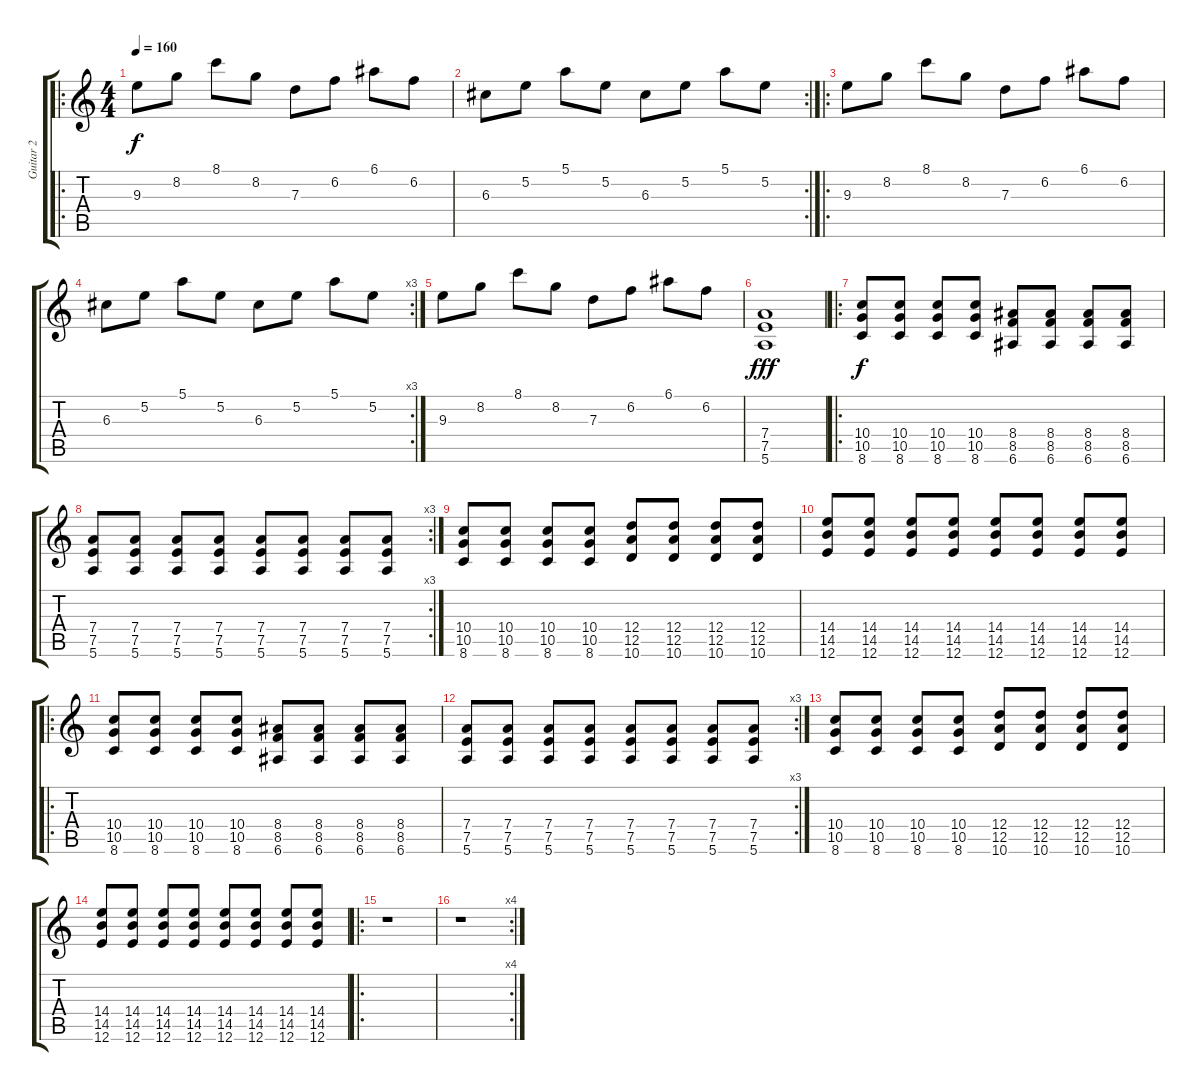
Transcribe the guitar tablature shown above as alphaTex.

\track ("Guitar 2" "Guitar 2") {instrument overdrivenguitar}
\staff {score tabs}
\tuning (E4 B3 G3 D3 A2 E2) {hide}
\ro
\ts (4 4)
\tempo 160
\clef g2
\ks c
9.3.8{dy f instrument overdrivenguitar} 8.2.8 8.1.8 8.2.8 7.3.8 6.2.8 6.1.8 6.2.8 |
\rc 2
6.3.8 5.2.8 5.1.8 5.2.8 6.3.8 5.2.8 5.1.8 5.2.8 |
\ro
9.3.8 8.2.8 8.1.8 8.2.8 7.3.8 6.2.8 6.1.8 6.2.8 |
\rc 3
6.3.8 5.2.8 5.1.8 5.2.8 6.3.8 5.2.8 5.1.8 5.2.8 |
9.3.8 8.2.8 8.1.8 8.2.8 7.3.8 6.2.8 6.1.8 6.2.8 |
(7.4 7.5 5.6).1{dy fff} |
\ro
(10.4 10.5 8.6).8{dy f} (10.4 10.5 8.6).8 (10.4 10.5 8.6).8 (10.4 10.5 8.6).8 (8.4 8.5 6.6).8 (8.4 8.5 6.6).8 (8.4 8.5 6.6).8 (8.4 8.5 6.6).8 |
\rc 3
(7.4 7.5 5.6).8 (7.4 7.5 5.6).8 (7.4 7.5 5.6).8 (7.4 7.5 5.6).8 (7.4 7.5 5.6).8 (7.4 7.5 5.6).8 (7.4 7.5 5.6).8 (7.4 7.5 5.6).8 |
(10.4 10.5 8.6).8 (10.4 10.5 8.6).8 (10.4 10.5 8.6).8 (10.4 10.5 8.6).8 (12.4 12.5 10.6).8 (12.4 12.5 10.6).8 (12.4 12.5 10.6).8 (12.4 12.5 10.6).8 |
(14.4 14.5 12.6).8 (14.4 14.5 12.6).8 (14.4 14.5 12.6).8 (14.4 14.5 12.6).8 (14.4 14.5 12.6).8 (14.4 14.5 12.6).8 (14.4 14.5 12.6).8 (14.4 14.5 12.6).8 |
\ro
(10.4 10.5 8.6).8 (10.4 10.5 8.6).8 (10.4 10.5 8.6).8 (10.4 10.5 8.6).8 (8.4 8.5 6.6).8 (8.4 8.5 6.6).8 (8.4 8.5 6.6).8 (8.4 8.5 6.6).8 |
\rc 3
(7.4 7.5 5.6).8 (7.4 7.5 5.6).8 (7.4 7.5 5.6).8 (7.4 7.5 5.6).8 (7.4 7.5 5.6).8 (7.4 7.5 5.6).8 (7.4 7.5 5.6).8 (7.4 7.5 5.6).8 |
(10.4 10.5 8.6).8 (10.4 10.5 8.6).8 (10.4 10.5 8.6).8 (10.4 10.5 8.6).8 (12.4 12.5 10.6).8 (12.4 12.5 10.6).8 (12.4 12.5 10.6).8 (12.4 12.5 10.6).8 |
(14.4 14.5 12.6).8 (14.4 14.5 12.6).8 (14.4 14.5 12.6).8 (14.4 14.5 12.6).8 (14.4 14.5 12.6).8 (14.4 14.5 12.6).8 (14.4 14.5 12.6).8 (14.4 14.5 12.6).8 |
\ro
r.1 |
\rc 4
r.1
